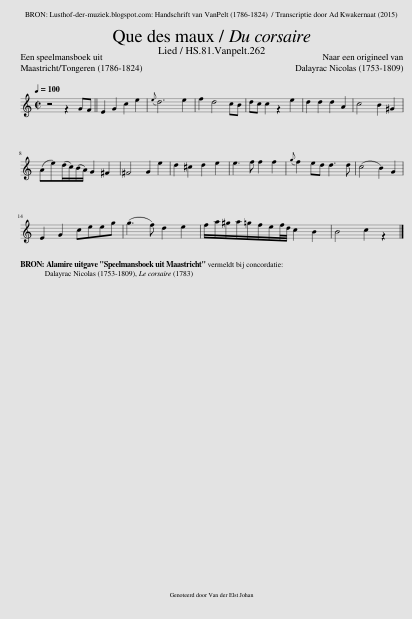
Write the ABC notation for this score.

X:1
L:1/8
Q:1/4=100
M:2/2
I:linebreak $
K:C
V:1 treble
V:1
 z4 z2 GF || E2 G2 c2 e2 |{e} d6 e2 | f2 d4 cB | dc c2 z2 e2 | %5
 d2 d2 d2 A2 | c4 B2 ^G2 |$ (Ae)(d/c/)(B/A/) G2 ^F2 | ^F4 G2 e2 | d2 ^c2 d2 e2 | %10
 e3 f f2 f2 |{g} f2 ed d3 d | (c4 B2) G2 |$ E2 G2 ceeg | (g3 f) d2 e2 | %15
 f/a/^g/a/=g/f/e/f/4d/4 c2 B2 | B4 c2 z2 |] %17
